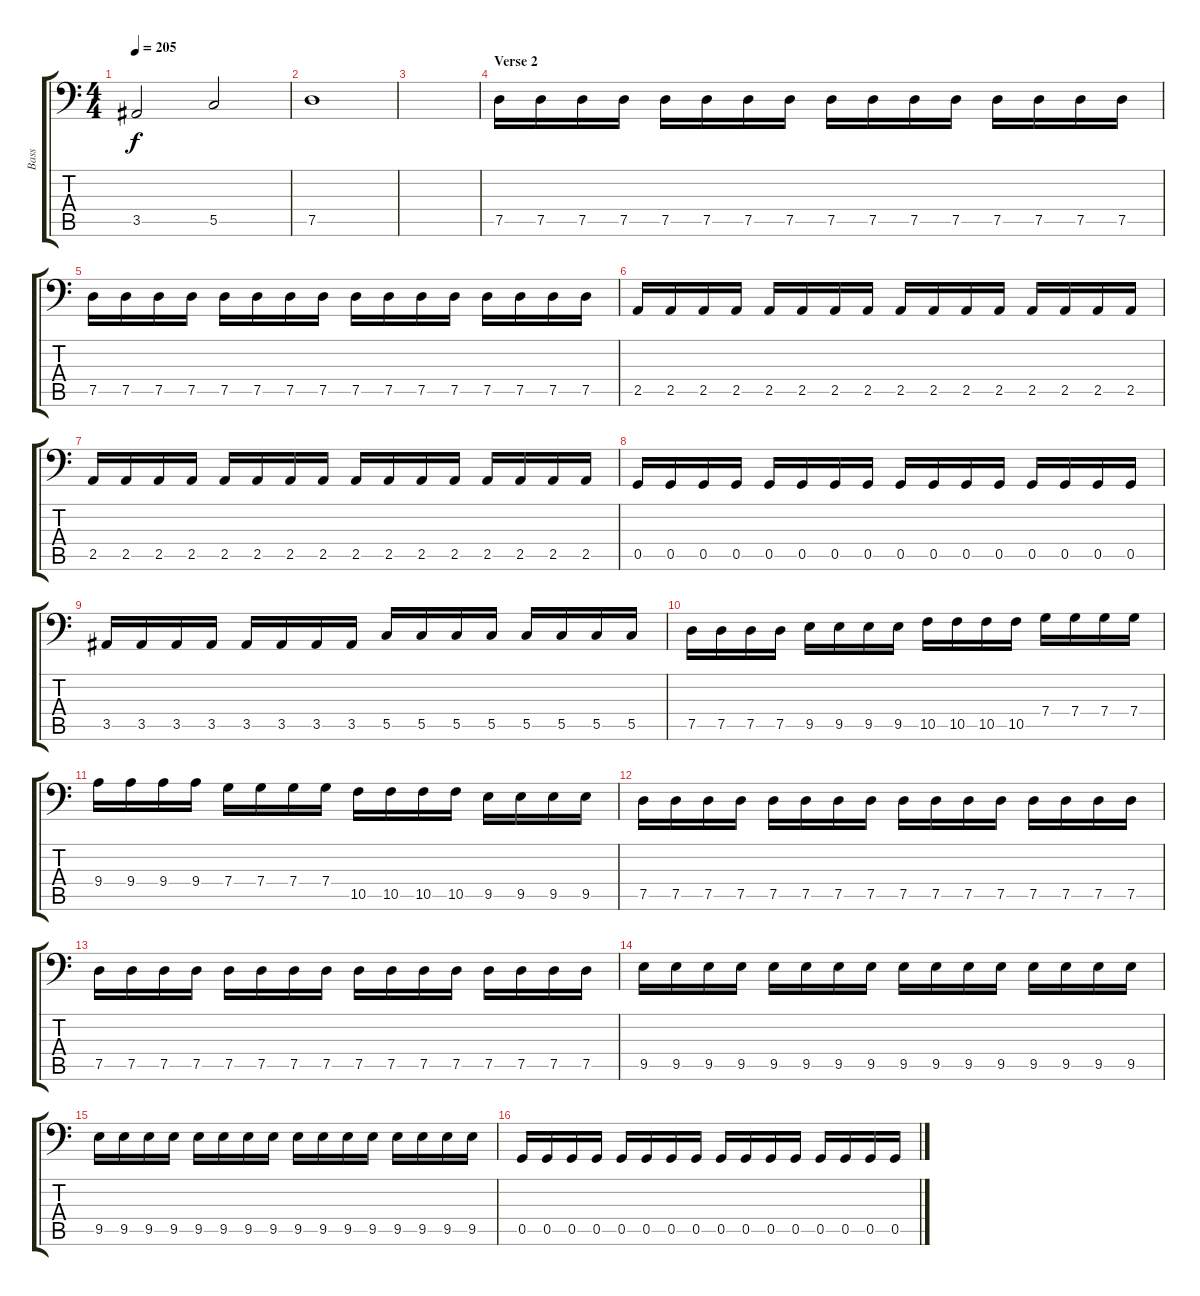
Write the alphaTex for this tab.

\track ("Bass" "Bass") {instrument electricbasspick}
\staff {score tabs}
\tuning (D3 A2 F2 C2 G1 D1) {hide}
\ts (4 4)
\tempo 205
\clef f4
\ks c
3.5.2{dy f} 5.5.2 |
7.5.1 |
|
\section ("" "Verse 2")
7.5.16 7.5.16 7.5.16 7.5.16 7.5.16 7.5.16 7.5.16 7.5.16 7.5.16 7.5.16 7.5.16 7.5.16 7.5.16 7.5.16 7.5.16 7.5.16 |
7.5.16 7.5.16 7.5.16 7.5.16 7.5.16 7.5.16 7.5.16 7.5.16 7.5.16 7.5.16 7.5.16 7.5.16 7.5.16 7.5.16 7.5.16 7.5.16 |
2.5.16 2.5.16 2.5.16 2.5.16 2.5.16 2.5.16 2.5.16 2.5.16 2.5.16 2.5.16 2.5.16 2.5.16 2.5.16 2.5.16 2.5.16 2.5.16 |
2.5.16 2.5.16 2.5.16 2.5.16 2.5.16 2.5.16 2.5.16 2.5.16 2.5.16 2.5.16 2.5.16 2.5.16 2.5.16 2.5.16 2.5.16 2.5.16 |
0.5.16 0.5.16 0.5.16 0.5.16 0.5.16 0.5.16 0.5.16 0.5.16 0.5.16 0.5.16 0.5.16 0.5.16 0.5.16 0.5.16 0.5.16 0.5.16 |
3.5.16 3.5.16 3.5.16 3.5.16 3.5.16 3.5.16 3.5.16 3.5.16 5.5.16 5.5.16 5.5.16 5.5.16 5.5.16 5.5.16 5.5.16 5.5.16 |
7.5.16 7.5.16 7.5.16 7.5.16 9.5.16 9.5.16 9.5.16 9.5.16 10.5.16 10.5.16 10.5.16 10.5.16 7.4.16 7.4.16 7.4.16 7.4.16 |
9.4.16 9.4.16 9.4.16 9.4.16 7.4.16 7.4.16 7.4.16 7.4.16 10.5.16 10.5.16 10.5.16 10.5.16 9.5.16 9.5.16 9.5.16 9.5.16 |
7.5.16 7.5.16 7.5.16 7.5.16 7.5.16 7.5.16 7.5.16 7.5.16 7.5.16 7.5.16 7.5.16 7.5.16 7.5.16 7.5.16 7.5.16 7.5.16 |
7.5.16 7.5.16 7.5.16 7.5.16 7.5.16 7.5.16 7.5.16 7.5.16 7.5.16 7.5.16 7.5.16 7.5.16 7.5.16 7.5.16 7.5.16 7.5.16 |
9.5.16 9.5.16 9.5.16 9.5.16 9.5.16 9.5.16 9.5.16 9.5.16 9.5.16 9.5.16 9.5.16 9.5.16 9.5.16 9.5.16 9.5.16 9.5.16 |
9.5.16 9.5.16 9.5.16 9.5.16 9.5.16 9.5.16 9.5.16 9.5.16 9.5.16 9.5.16 9.5.16 9.5.16 9.5.16 9.5.16 9.5.16 9.5.16 |
0.5.16 0.5.16 0.5.16 0.5.16 0.5.16 0.5.16 0.5.16 0.5.16 0.5.16 0.5.16 0.5.16 0.5.16 0.5.16 0.5.16 0.5.16 0.5.16
